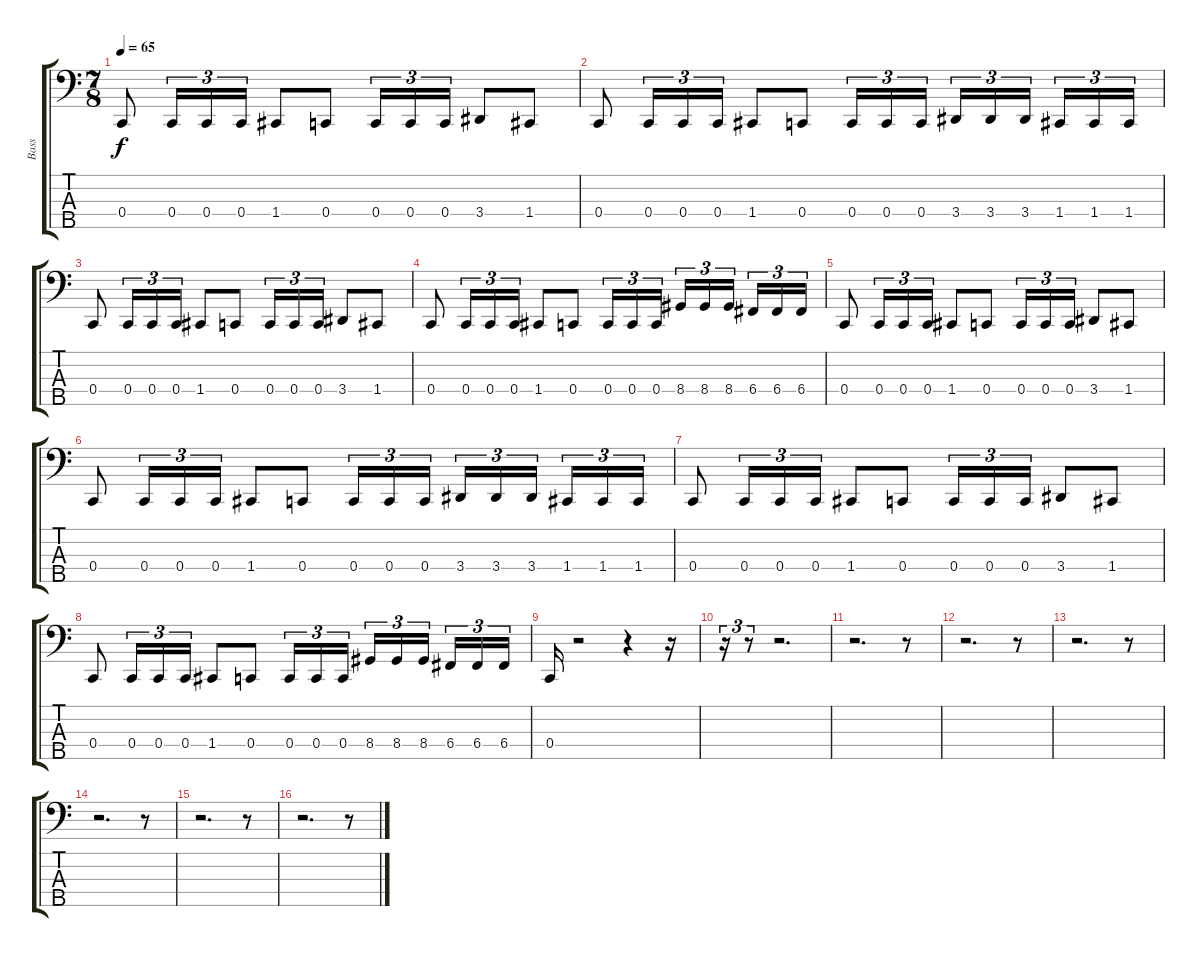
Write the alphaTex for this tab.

\track ("Bass" "Bass") {instrument electricbasspick}
\staff {score tabs}
\tuning (F2 C2 G1 C1 A0) {hide}
\ts (7 8)
\tempo 65
\clef f4
\ks c
0.4.8{dy f} 0.4.16{tu (3 2)} 0.4.16{tu (3 2)} 0.4.16{tu (3 2)} 1.4.8 0.4.8 0.4.16{tu (3 2)} 0.4.16{tu (3 2)} 0.4.16{tu (3 2)} 3.4.8 1.4.8 |
0.4.8 0.4.16{tu (3 2)} 0.4.16{tu (3 2)} 0.4.16{tu (3 2)} 1.4.8 0.4.8 0.4.16{tu (3 2)} 0.4.16{tu (3 2)} 0.4.16{tu (3 2)} 3.4.16{tu (3 2)} 3.4.16{tu (3 2)} 3.4.16{tu (3 2)} 1.4.16{tu (3 2)} 1.4.16{tu (3 2)} 1.4.16{tu (3 2)} |
0.4.8 0.4.16{tu (3 2)} 0.4.16{tu (3 2)} 0.4.16{tu (3 2)} 1.4.8 0.4.8 0.4.16{tu (3 2)} 0.4.16{tu (3 2)} 0.4.16{tu (3 2)} 3.4.8 1.4.8 |
0.4.8 0.4.16{tu (3 2)} 0.4.16{tu (3 2)} 0.4.16{tu (3 2)} 1.4.8 0.4.8 0.4.16{tu (3 2)} 0.4.16{tu (3 2)} 0.4.16{tu (3 2)} 8.4.16{tu (3 2)} 8.4.16{tu (3 2)} 8.4.16{tu (3 2)} 6.4.16{tu (3 2)} 6.4.16{tu (3 2)} 6.4.16{tu (3 2)} |
0.4.8 0.4.16{tu (3 2)} 0.4.16{tu (3 2)} 0.4.16{tu (3 2)} 1.4.8 0.4.8 0.4.16{tu (3 2)} 0.4.16{tu (3 2)} 0.4.16{tu (3 2)} 3.4.8 1.4.8 |
0.4.8 0.4.16{tu (3 2)} 0.4.16{tu (3 2)} 0.4.16{tu (3 2)} 1.4.8 0.4.8 0.4.16{tu (3 2)} 0.4.16{tu (3 2)} 0.4.16{tu (3 2)} 3.4.16{tu (3 2)} 3.4.16{tu (3 2)} 3.4.16{tu (3 2)} 1.4.16{tu (3 2)} 1.4.16{tu (3 2)} 1.4.16{tu (3 2)} |
0.4.8 0.4.16{tu (3 2)} 0.4.16{tu (3 2)} 0.4.16{tu (3 2)} 1.4.8 0.4.8 0.4.16{tu (3 2)} 0.4.16{tu (3 2)} 0.4.16{tu (3 2)} 3.4.8 1.4.8 |
0.4.8 0.4.16{tu (3 2)} 0.4.16{tu (3 2)} 0.4.16{tu (3 2)} 1.4.8 0.4.8 0.4.16{tu (3 2)} 0.4.16{tu (3 2)} 0.4.16{tu (3 2)} 8.4.16{tu (3 2)} 8.4.16{tu (3 2)} 8.4.16{tu (3 2)} 6.4.16{tu (3 2)} 6.4.16{tu (3 2)} 6.4.16{tu (3 2)} |
0.4.16 r.2 r.4 r.16 |
r.16{tu (3 2)} r.8{tu (3 2)} r.2{d} |
r.2{d} r.8 |
r.2{d} r.8 |
r.2{d} r.8 |
r.2{d} r.8 |
r.2{d} r.8 |
r.2{d} r.8
